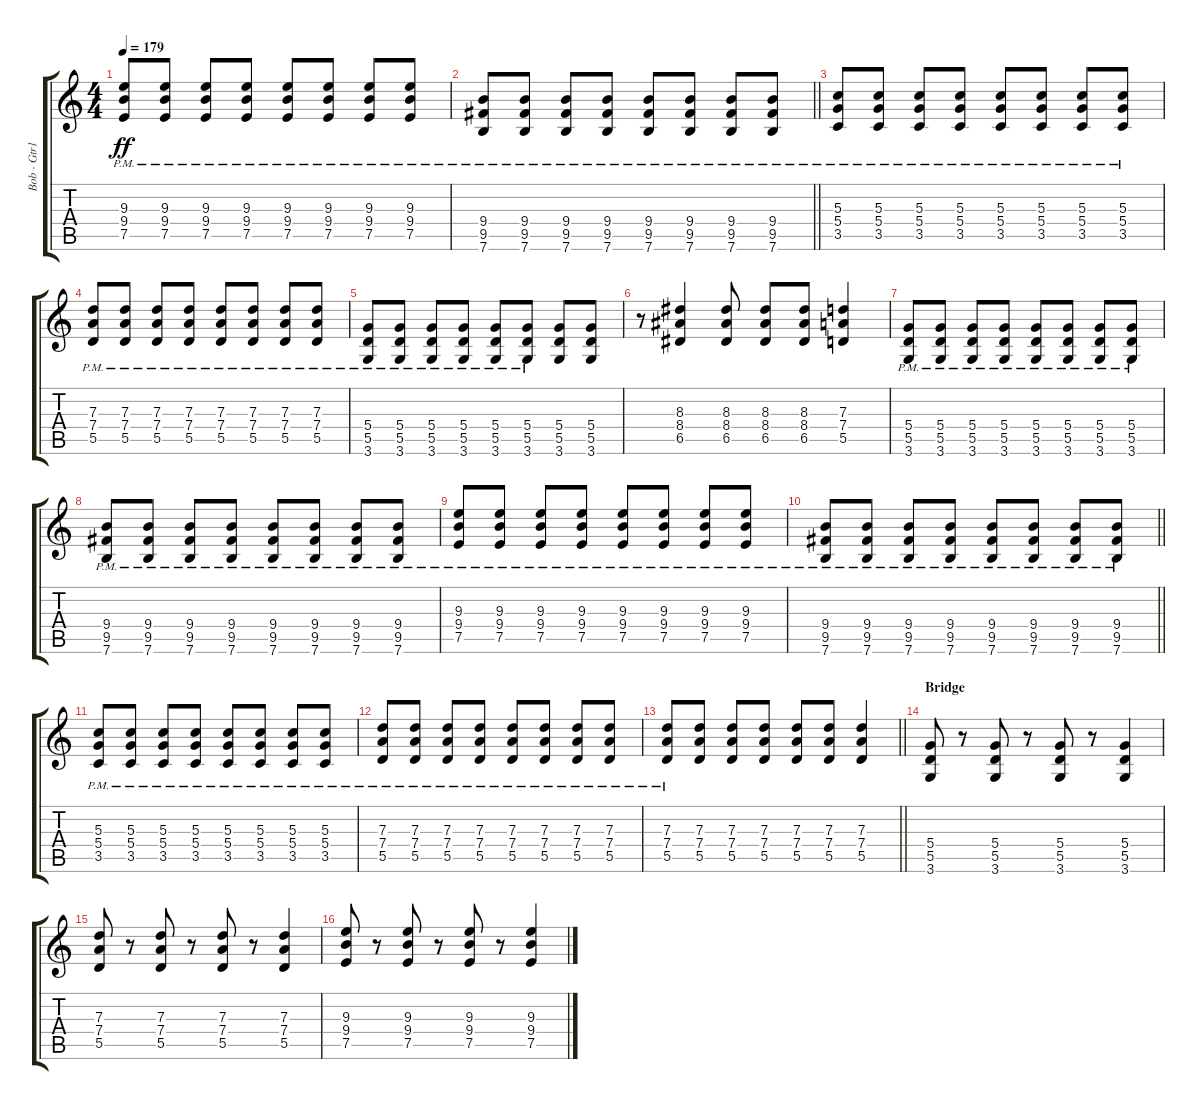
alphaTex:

\track ("Bob - Gtr1" "Bob - Gtr1") {instrument overdrivenguitar}
\staff {score tabs}
\tuning (E4 B3 G3 D3 A2 E2) {hide}
\ts (4 4)
\tempo 179
\clef g2
\ks c
(9.3{pm} 9.4{pm} 7.5{pm}).8{dy ff} (9.3{pm} 9.4{pm} 7.5{pm}).8 (9.3{pm} 9.4{pm} 7.5{pm}).8 (9.3{pm} 9.4{pm} 7.5{pm}).8 (9.3{pm} 9.4{pm} 7.5{pm}).8 (9.3{pm} 9.4{pm} 7.5{pm}).8 (9.3{pm} 9.4{pm} 7.5{pm}).8 (9.3{pm} 9.4{pm} 7.5{pm}).8 |
\barLineRight lightlight
(9.4{pm} 9.5{pm} 7.6{pm}).8 (9.4{pm} 9.5{pm} 7.6{pm}).8 (9.4{pm} 9.5{pm} 7.6{pm}).8 (9.4{pm} 9.5{pm} 7.6{pm}).8 (9.4{pm} 9.5{pm} 7.6{pm}).8 (9.4{pm} 9.5{pm} 7.6{pm}).8 (9.4{pm} 9.5{pm} 7.6{pm}).8 (9.4{pm} 9.5{pm} 7.6{pm}).8 |
(5.3{pm} 5.4{pm} 3.5{pm}).8 (5.3{pm} 5.4{pm} 3.5{pm}).8 (5.3{pm} 5.4{pm} 3.5{pm}).8 (5.3{pm} 5.4{pm} 3.5{pm}).8 (5.3{pm} 5.4{pm} 3.5{pm}).8 (5.3{pm} 5.4{pm} 3.5{pm}).8 (5.3{pm} 5.4{pm} 3.5{pm}).8 (5.3{pm} 5.4{pm} 3.5{pm}).8 |
(7.3{pm} 7.4{pm} 5.5{pm}).8 (7.3{pm} 7.4{pm} 5.5{pm}).8 (7.3{pm} 7.4{pm} 5.5{pm}).8 (7.3{pm} 7.4{pm} 5.5{pm}).8 (7.3{pm} 7.4{pm} 5.5{pm}).8 (7.3{pm} 7.4{pm} 5.5{pm}).8 (7.3{pm} 7.4{pm} 5.5{pm}).8 (7.3{pm} 7.4{pm} 5.5{pm}).8 |
(5.4{pm} 5.5{pm} 3.6{pm}).8 (5.4{pm} 5.5{pm} 3.6{pm}).8 (5.4{pm} 5.5{pm} 3.6{pm}).8 (5.4{pm} 5.5{pm} 3.6{pm}).8 (5.4{pm} 5.5{pm} 3.6{pm}).8 (5.4{pm} 5.5{pm} 3.6{pm}).8 (5.4 5.5 3.6).8 (5.4 5.5 3.6).8 |
r.8 (8.3 8.4 6.5).4 (8.3 8.4 6.5).8 (8.3 8.4 6.5).8 (8.3 8.4 6.5).8 (7.3 7.4 5.5).4 |
(5.4{pm} 5.5{pm} 3.6{pm}).8 (5.4{pm} 5.5{pm} 3.6{pm}).8 (5.4{pm} 5.5{pm} 3.6{pm}).8 (5.4{pm} 5.5{pm} 3.6{pm}).8 (5.4{pm} 5.5{pm} 3.6{pm}).8 (5.4{pm} 5.5{pm} 3.6{pm}).8 (5.4{pm} 5.5{pm} 3.6{pm}).8 (5.4{pm} 5.5{pm} 3.6{pm}).8 |
(9.4{pm} 9.5{pm} 7.6{pm}).8 (9.4{pm} 9.5{pm} 7.6{pm}).8 (9.4{pm} 9.5{pm} 7.6{pm}).8 (9.4{pm} 9.5{pm} 7.6{pm}).8 (9.4{pm} 9.5{pm} 7.6{pm}).8 (9.4{pm} 9.5{pm} 7.6{pm}).8 (9.4{pm} 9.5{pm} 7.6{pm}).8 (9.4{pm} 9.5{pm} 7.6{pm}).8 |
(9.3{pm} 9.4{pm} 7.5{pm}).8 (9.3{pm} 9.4{pm} 7.5{pm}).8 (9.3{pm} 9.4{pm} 7.5{pm}).8 (9.3{pm} 9.4{pm} 7.5{pm}).8 (9.3{pm} 9.4{pm} 7.5{pm}).8 (9.3{pm} 9.4{pm} 7.5{pm}).8 (9.3{pm} 9.4{pm} 7.5{pm}).8 (9.3{pm} 9.4{pm} 7.5{pm}).8 |
\barLineRight lightlight
(9.4{pm} 9.5{pm} 7.6{pm}).8 (9.4{pm} 9.5{pm} 7.6{pm}).8 (9.4{pm} 9.5{pm} 7.6{pm}).8 (9.4{pm} 9.5{pm} 7.6{pm}).8 (9.4{pm} 9.5{pm} 7.6{pm}).8 (9.4{pm} 9.5{pm} 7.6{pm}).8 (9.4{pm} 9.5{pm} 7.6{pm}).8 (9.4{pm} 9.5{pm} 7.6{pm}).8 |
(5.3{pm} 5.4{pm} 3.5{pm}).8 (5.3{pm} 5.4{pm} 3.5{pm}).8 (5.3{pm} 5.4{pm} 3.5{pm}).8 (5.3{pm} 5.4{pm} 3.5{pm}).8 (5.3{pm} 5.4{pm} 3.5{pm}).8 (5.3{pm} 5.4{pm} 3.5{pm}).8 (5.3{pm} 5.4{pm} 3.5{pm}).8 (5.3{pm} 5.4{pm} 3.5{pm}).8 |
(7.3{pm} 7.4{pm} 5.5{pm}).8 (7.3{pm} 7.4{pm} 5.5{pm}).8 (7.3{pm} 7.4{pm} 5.5{pm}).8 (7.3{pm} 7.4{pm} 5.5{pm}).8 (7.3{pm} 7.4{pm} 5.5{pm}).8 (7.3{pm} 7.4{pm} 5.5{pm}).8 (7.3{pm} 7.4{pm} 5.5{pm}).8 (7.3{pm} 7.4{pm} 5.5{pm}).8 |
\barLineRight lightlight
(7.3{pm} 7.4{pm} 5.5{pm}).8 (7.3 7.4 5.5).8 (7.3 7.4 5.5).8 (7.3 7.4 5.5).8 (7.3 7.4 5.5).8 (7.3 7.4 5.5).8 (7.3 7.4 5.5).4 |
\section ("" "Bridge")
(5.4 5.5 3.6).8 r.8 (5.4 5.5 3.6).8 r.8 (5.4 5.5 3.6).8 r.8 (5.4 5.5 3.6).4 |
(7.3 7.4 5.5).8 r.8 (7.3 7.4 5.5).8 r.8 (7.3 7.4 5.5).8 r.8 (7.3 7.4 5.5).4 |
(9.3 9.4 7.5).8 r.8 (9.3 9.4 7.5).8 r.8 (9.3 9.4 7.5).8 r.8 (9.3 9.4 7.5).4
